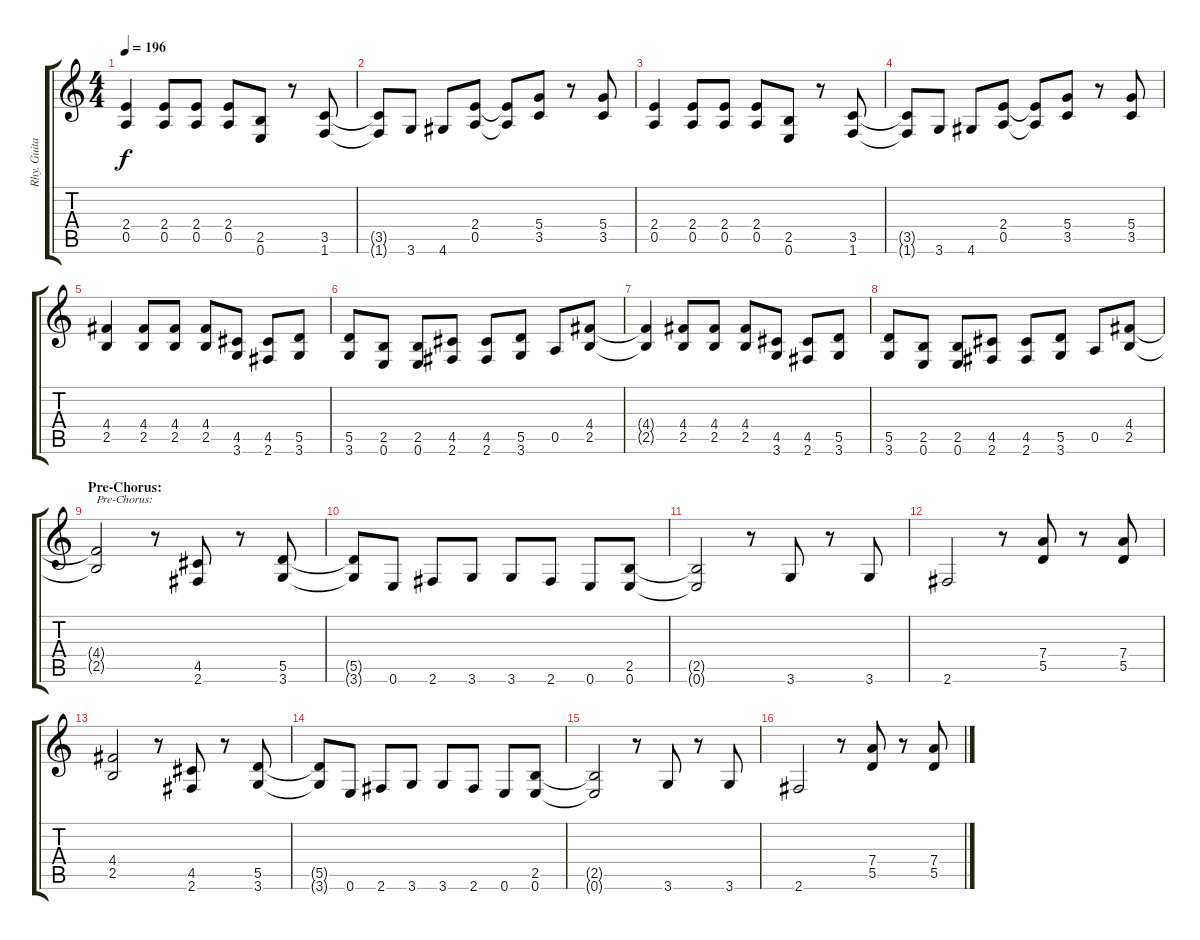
\track ("Rhy. Guitar 1" "Rhy. Guita") {instrument distortionguitar}
\staff {score tabs}
\tuning (E4 B3 G3 D3 A2 E2) {hide}
\ts (4 4)
\tempo 196
\clef g2
\ks c
(2.4{t} 0.5{t}).4{dy f} (2.4 0.5).8 (2.4 0.5).8 (2.4 0.5).8 (2.5 0.6).8 r.8 (3.5 1.6).8 |
(3.5{t} 1.6{t}).8 3.6.8 4.6.8 (2.4 0.5).8 (2.4{t} 0.5{t}).8 (5.4 3.5).8 r.8 (5.4 3.5).8 |
(2.4 0.5).4 (2.4 0.5).8 (2.4 0.5).8 (2.4 0.5).8 (2.5 0.6).8 r.8 (3.5 1.6).8 |
(3.5{t} 1.6{t}).8 3.6.8 4.6.8 (2.4 0.5).8 (2.4{t} 0.5{t}).8 (5.4 3.5).8 r.8 (5.4 3.5).8 |
(4.4 2.5).4 (4.4 2.5).8 (4.4 2.5).8 (4.4 2.5).8 (4.5 3.6).8 (4.5 2.6).8 (5.5 3.6).8 |
(5.5 3.6).8 (2.5 0.6).8 (2.5 0.6).8 (4.5 2.6).8 (4.5 2.6).8 (5.5 3.6).8 0.5.8 (4.4 2.5).8 |
(4.4{t} 2.5{t}).4 (4.4 2.5).8 (4.4 2.5).8 (4.4 2.5).8 (4.5 3.6).8 (4.5 2.6).8 (5.5 3.6).8 |
(5.5 3.6).8 (2.5 0.6).8 (2.5 0.6).8 (4.5 2.6).8 (4.5 2.6).8 (5.5 3.6).8 0.5.8 (4.4 2.5).8 |
\section ("" "Pre-Chorus:")
(4.4{t} 2.5{t}).2{txt "Pre-Chorus:"} r.8 (4.5 2.6).8 r.8 (5.5 3.6).8 |
(5.5{t} 3.6{t}).8 0.6.8 2.6.8 3.6.8 3.6.8 2.6.8 0.6.8 (2.5 0.6).8 |
(2.5{t} 0.6{t}).2 r.8 3.6.8 r.8 3.6.8 |
2.6.2 r.8 (7.4 5.5).8 r.8 (7.4 5.5).8 |
(4.4 2.5).2 r.8 (4.5 2.6).8 r.8 (5.5 3.6).8 |
(5.5{t} 3.6{t}).8 0.6.8 2.6.8 3.6.8 3.6.8 2.6.8 0.6.8 (2.5 0.6).8 |
(2.5{t} 0.6{t}).2 r.8 3.6.8 r.8 3.6.8 |
2.6.2 r.8 (7.4 5.5).8 r.8 (7.4 5.5).8
